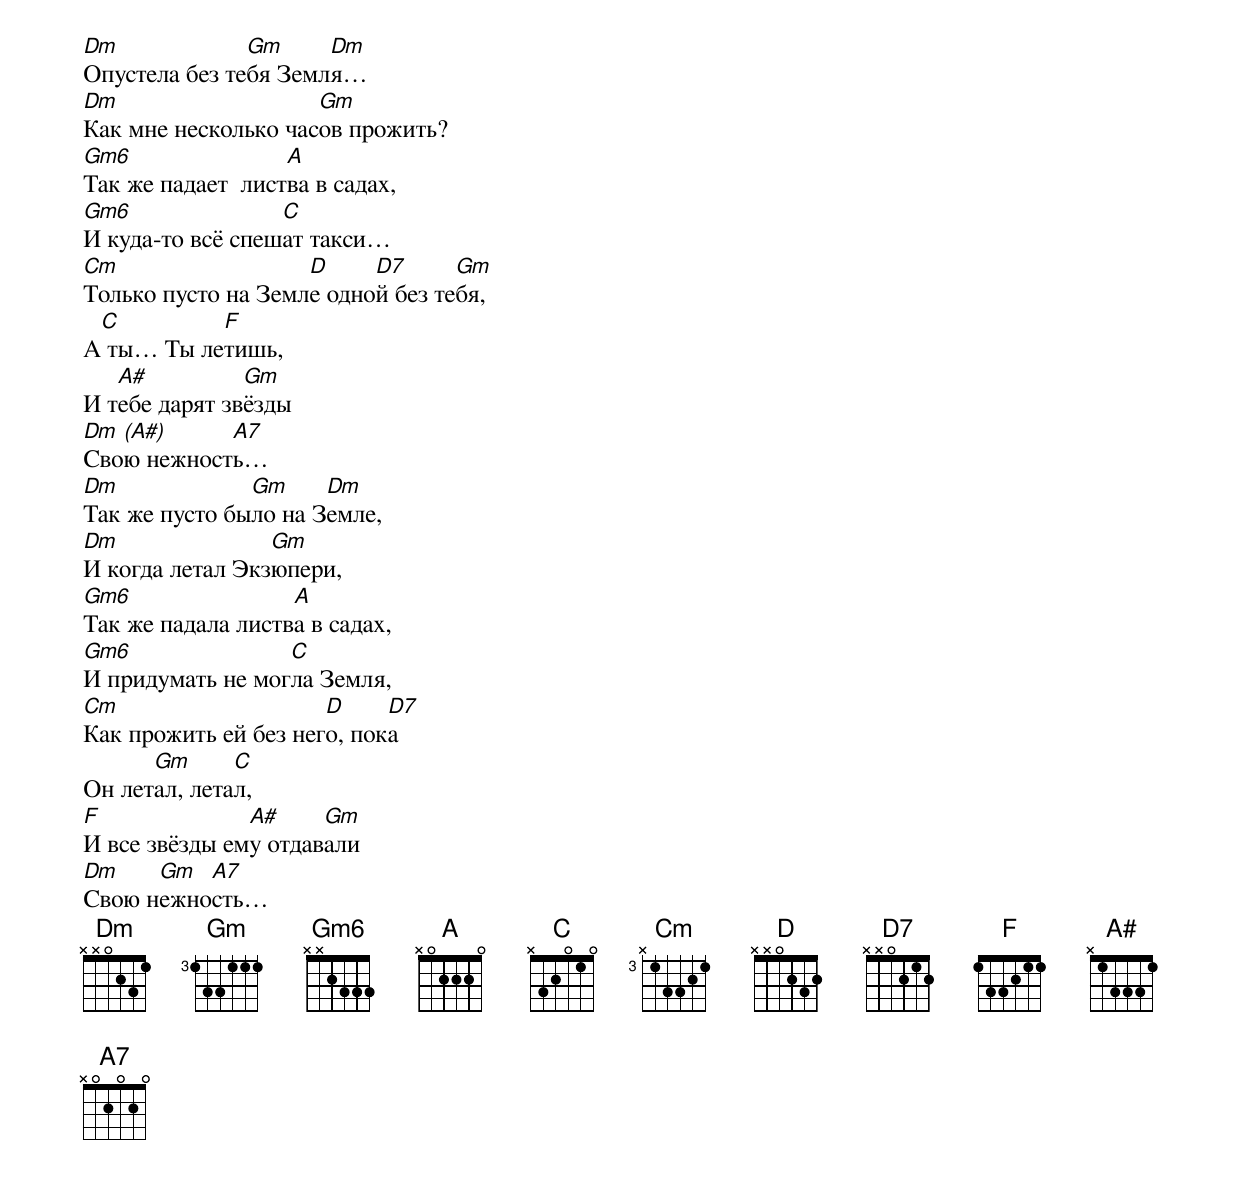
Dm             Gm     Dm
Опустела без тебя Земля…
Dm                   Gm
Как мне несколько часов прожить?
Gm6                A
Так же падает  листва в садах,
Gm6               C
И куда-то всё спешат такси…
Cm                  D     D7      Gm
Только пусто на Земле одной без тебя,
 C         F
А ты… Ты летишь,
   A#          Gm
И тебе дарят звёзды
Dm (A#)     A7
Свою нежность…
Dm             Gm     Dm
Так же пусто было на Земле,
Dm               Gm
И когда летал Экзюпери,
Gm6                A
Так же падала листва в садах,
Gm6               C
И придумать не могла Земля,
Cm                    D     D7
Как прожить ей без него, пока
      Gm      C
Он летал, летал,
F              A#     Gm
И все звёзды ему отдавали
Dm    Gm  A7
Свою нежность…
